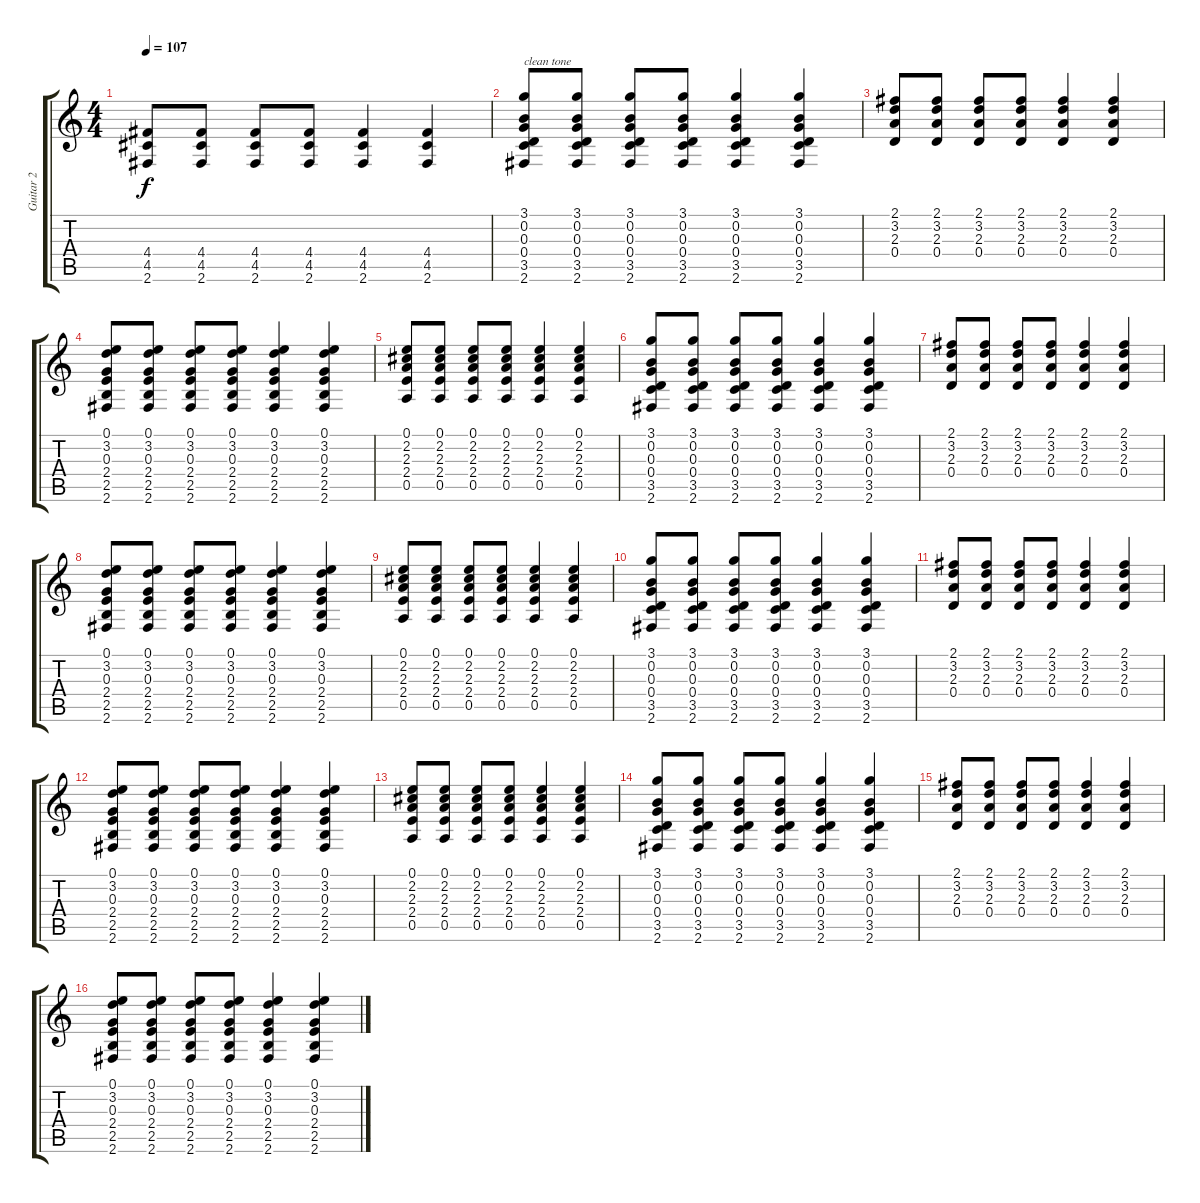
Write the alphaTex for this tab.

\track ("Guitar 2" "Guitar 2") {instrument electricguitarclean}
\staff {score tabs}
\tuning (E4 B3 G3 D3 A2 E2) {hide}
\ts (4 4)
\tempo 107
\clef g2
\ks c
(4.4 4.5 2.6).8{dy f} (4.4 4.5 2.6).8 (4.4 4.5 2.6).8 (4.4 4.5 2.6).8 (4.4 4.5 2.6).4 (4.4 4.5 2.6).4 |
(3.1 0.2 0.3 0.4 3.5 2.6).8{txt "clean tone" instrument electricguitarclean} (3.1 0.2 0.3 0.4 3.5 2.6).8 (3.1 0.2 0.3 0.4 3.5 2.6).8 (3.1 0.2 0.3 0.4 3.5 2.6).8 (3.1 0.2 0.3 0.4 3.5 2.6).4 (3.1 0.2 0.3 0.4 3.5 2.6).4 |
(2.1 3.2 2.3 0.4).8 (2.1 3.2 2.3 0.4).8 (2.1 3.2 2.3 0.4).8 (2.1 3.2 2.3 0.4).8 (2.1 3.2 2.3 0.4).4 (2.1 3.2 2.3 0.4).4 |
(0.1 3.2 0.3 2.4 2.5 2.6).8 (0.1 3.2 0.3 2.4 2.5 2.6).8 (0.1 3.2 0.3 2.4 2.5 2.6).8 (0.1 3.2 0.3 2.4 2.5 2.6).8 (0.1 3.2 0.3 2.4 2.5 2.6).4 (0.1 3.2 0.3 2.4 2.5 2.6).4 |
(0.1 2.2 2.3 2.4 0.5).8 (0.1 2.2 2.3 2.4 0.5).8 (0.1 2.2 2.3 2.4 0.5).8 (0.1 2.2 2.3 2.4 0.5).8 (0.1 2.2 2.3 2.4 0.5).4 (0.1 2.2 2.3 2.4 0.5).4 |
(3.1 0.2 0.3 0.4 3.5 2.6).8 (3.1 0.2 0.3 0.4 3.5 2.6).8 (3.1 0.2 0.3 0.4 3.5 2.6).8 (3.1 0.2 0.3 0.4 3.5 2.6).8 (3.1 0.2 0.3 0.4 3.5 2.6).4 (3.1 0.2 0.3 0.4 3.5 2.6).4 |
(2.1 3.2 2.3 0.4).8 (2.1 3.2 2.3 0.4).8 (2.1 3.2 2.3 0.4).8 (2.1 3.2 2.3 0.4).8 (2.1 3.2 2.3 0.4).4 (2.1 3.2 2.3 0.4).4 |
(0.1 3.2 0.3 2.4 2.5 2.6).8 (0.1 3.2 0.3 2.4 2.5 2.6).8 (0.1 3.2 0.3 2.4 2.5 2.6).8 (0.1 3.2 0.3 2.4 2.5 2.6).8 (0.1 3.2 0.3 2.4 2.5 2.6).4 (0.1 3.2 0.3 2.4 2.5 2.6).4 |
(0.1 2.2 2.3 2.4 0.5).8 (0.1 2.2 2.3 2.4 0.5).8 (0.1 2.2 2.3 2.4 0.5).8 (0.1 2.2 2.3 2.4 0.5).8 (0.1 2.2 2.3 2.4 0.5).4 (0.1 2.2 2.3 2.4 0.5).4 |
(3.1 0.2 0.3 0.4 3.5 2.6).8 (3.1 0.2 0.3 0.4 3.5 2.6).8 (3.1 0.2 0.3 0.4 3.5 2.6).8 (3.1 0.2 0.3 0.4 3.5 2.6).8 (3.1 0.2 0.3 0.4 3.5 2.6).4 (3.1 0.2 0.3 0.4 3.5 2.6).4 |
(2.1 3.2 2.3 0.4).8 (2.1 3.2 2.3 0.4).8 (2.1 3.2 2.3 0.4).8 (2.1 3.2 2.3 0.4).8 (2.1 3.2 2.3 0.4).4 (2.1 3.2 2.3 0.4).4 |
(0.1 3.2 0.3 2.4 2.5 2.6).8 (0.1 3.2 0.3 2.4 2.5 2.6).8 (0.1 3.2 0.3 2.4 2.5 2.6).8 (0.1 3.2 0.3 2.4 2.5 2.6).8 (0.1 3.2 0.3 2.4 2.5 2.6).4 (0.1 3.2 0.3 2.4 2.5 2.6).4 |
(0.1 2.2 2.3 2.4 0.5).8 (0.1 2.2 2.3 2.4 0.5).8 (0.1 2.2 2.3 2.4 0.5).8 (0.1 2.2 2.3 2.4 0.5).8 (0.1 2.2 2.3 2.4 0.5).4 (0.1 2.2 2.3 2.4 0.5).4 |
(3.1 0.2 0.3 0.4 3.5 2.6).8 (3.1 0.2 0.3 0.4 3.5 2.6).8 (3.1 0.2 0.3 0.4 3.5 2.6).8 (3.1 0.2 0.3 0.4 3.5 2.6).8 (3.1 0.2 0.3 0.4 3.5 2.6).4 (3.1 0.2 0.3 0.4 3.5 2.6).4 |
(2.1 3.2 2.3 0.4).8 (2.1 3.2 2.3 0.4).8 (2.1 3.2 2.3 0.4).8 (2.1 3.2 2.3 0.4).8 (2.1 3.2 2.3 0.4).4 (2.1 3.2 2.3 0.4).4 |
(0.1 3.2 0.3 2.4 2.5 2.6).8 (0.1 3.2 0.3 2.4 2.5 2.6).8 (0.1 3.2 0.3 2.4 2.5 2.6).8 (0.1 3.2 0.3 2.4 2.5 2.6).8 (0.1 3.2 0.3 2.4 2.5 2.6).4 (0.1 3.2 0.3 2.4 2.5 2.6).4
